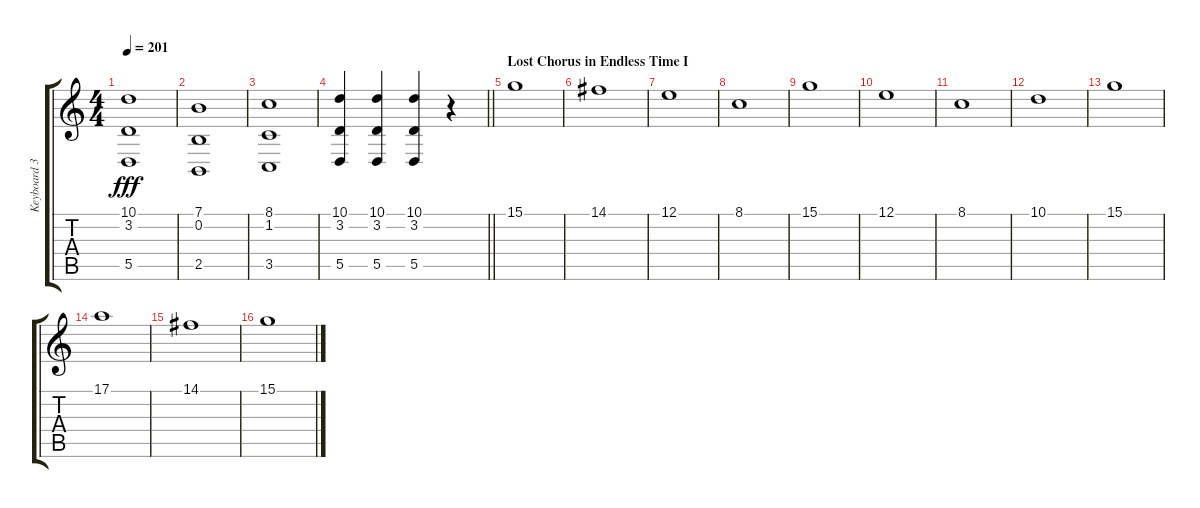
\track ("Keyboard 3" "Keyboard 3") {instrument lead2sawtooth}
\staff {score tabs}
\tuning (E4 B3 G3 D3 A2 E2) {hide}
\ts (4 4)
\tempo 201
\clef g2
\ks c
(10.1 3.2 5.5).1{dy fff} |
(7.1 0.2 2.5).1 |
(8.1 1.2 3.5).1 |
\barLineRight lightlight
(10.1 3.2 5.5).4 (10.1 3.2 5.5).4 (10.1 3.2 5.5).4 r.4 |
\section ("" "Lost Chorus in Endless Time I")
15.1.1 |
14.1.1 |
12.1.1 |
8.1.1 |
15.1.1 |
12.1.1 |
8.1.1 |
10.1.1 |
15.1.1 |
17.1.1 |
14.1.1 |
15.1.1
